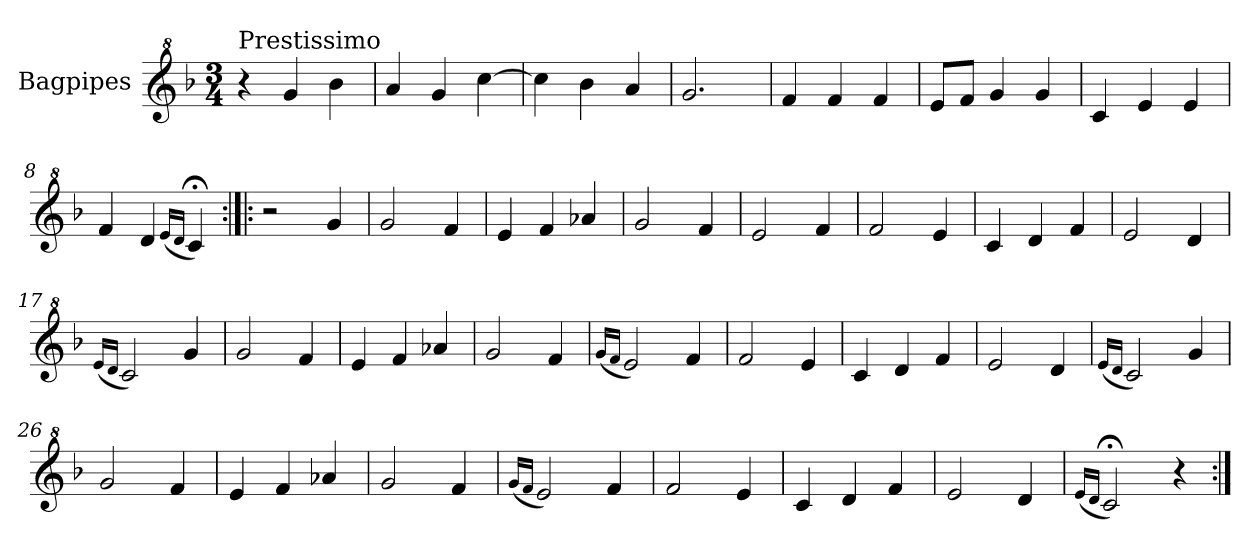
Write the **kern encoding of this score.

**kern
*part1
*staff1
*I"Bagpipes
*I'Bag
*clefG^2
*k[b-]
*F:
*M3/4
=1
!LO:TX:a:t=Prestissimo
4r
4gg/
4bb-\
=2
4aa/
4gg/
[4ccc\
=3
4ccc\]
4bb-\
4aa/
=4
2.gg/
=5
4ff/
4ff/
4ff/
=6
8ee/L
8ff/J
4gg/
4gg/
=7
4cc/
4ee/
4ee/
=8
4ff/
4dd/
(16qee/LL
16qdd/JJ
4cc;</)
=9:|!|:
2r
4gg/
=10
2gg/
4ff/
=11
4ee/
4ff/
4aa-X/
!!LO:LB:g=z
=12
2gg/
4ff/
=13
2ee/
4ff/
=14
2ff/
4ee/
=15
4cc/
4dd/
4ff/
=16
2ee/
4dd/
=17
(16qee/LL
16qdd/JJ
2cc/)
4gg/
=18
2gg/
4ff/
=19
4ee/
4ff/
4aa-X/
=20
2gg/
4ff/
=21
(16qgg/LL
16qff/JJ
2ee/)
4ff/
=22
2ff/
4ee/
=23
4cc/
4dd/
4ff/
!!LO:LB:g=z
=24
2ee/
4dd/
=25
(16qee/LL
16qdd/JJ
2cc/)
4gg/
=26
2gg/
4ff/
=27
4ee/
4ff/
4aa-X/
=28
2gg/
4ff/
=29
(16qgg/LL
16qff/JJ
2ee/)
4ff/
=30
2ff/
4ee/
=31
4cc/
4dd/
4ff/
=32
2ee/
4dd/
=33
(16qee/LL
16qdd/JJ
2cc;</)
4r
=:|!
*-
